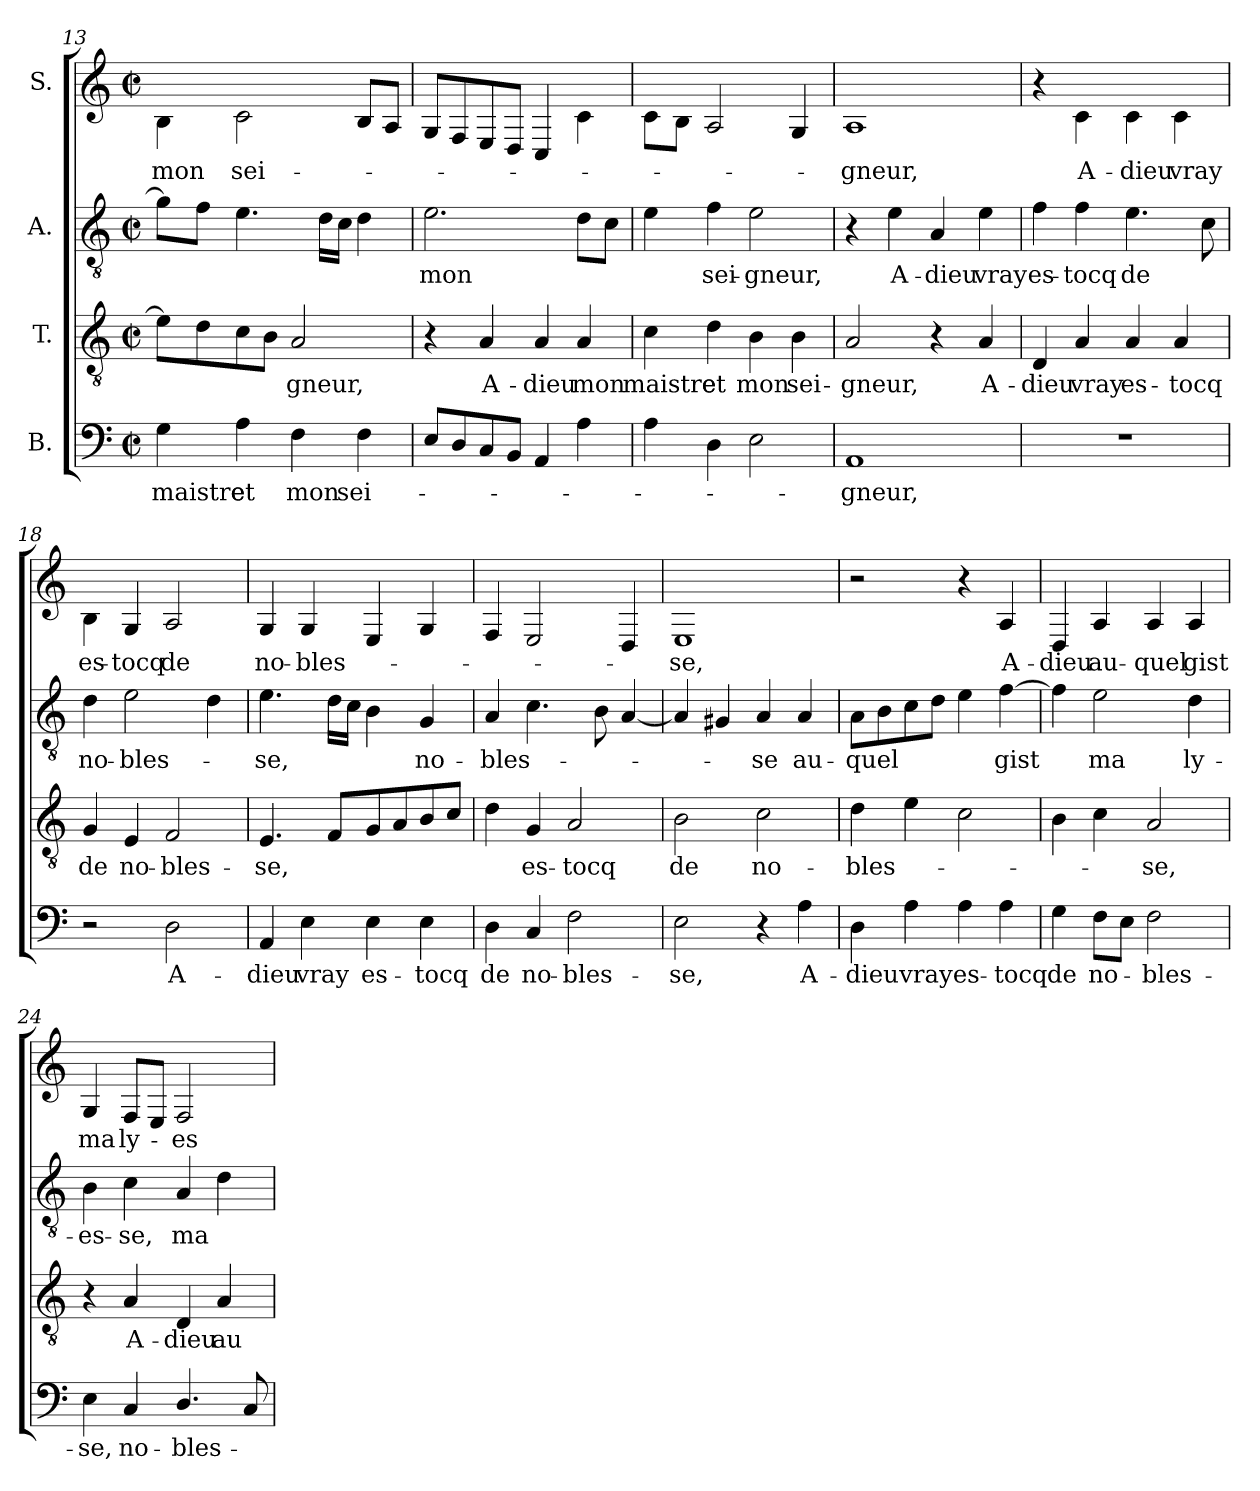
**kern	**text	**kern	**text	**kern	**text	**kern	**text
*part4	*part4	*part3	*part3	*part2	*part2	*part1	*part1
*staff4	*staff4	*staff3	*staff3	*staff2	*staff2	*staff1	*staff1
*I"B.	*	*I"T.	*	*I"A.	*	*I"S.	*
*clefF4	*	*clefGv2	*	*clefGv2	*	*clefG2	*
*	*	*ITrd-7c-12	*	*	*	*ITrd-7c-12	*
*k[]	*	*k[]	*	*k[]	*	*k[]	*
*C:	*	*C:	*	*C:	*	*C:	*
*M2/2	*	*M2/2	*	*M2/2	*	*M2/2	*
*met(c|)	*	*met(c|)	*	*met(c|)	*	*met(c|)	*
=13	=13	=13	=13	=13	=13	=13	=13
4G\	maistre	8ee\L]	.	8g\L]	.	4b\	mon
.	.	8dd\	.	8f\J	.	.	.
4A\	et	8cc\	.	4.e\	.	2cc\	sei-
.	.	8b\J	.	.	.	.	.
4F\	mon	2a/	-gneur,	.	.	.	.
.	.	.	.	16d\LL	.	.	.
.	.	.	.	16c\JJ	.	.	.
4F\	sei-	.	.	4d\	.	8b/L	.
.	.	.	.	.	.	8a/J	.
=14	=14	=14	=14	=14	=14	=14	=14
8E/L	.	4r	.	2.e\	mon	8g/L	.
8D/	.	.	.	.	.	8f/	.
8C/	.	4a/	A-	.	.	8e/	.
8BB/J	.	.	.	.	.	8d/J	.
4AA/	.	4a/	-dieu	.	.	4c/	.
4A\	.	4a/	mon	8d\L	.	4cc\	.
.	.	.	.	8c\J	.	.	.
=15	=15	=15	=15	=15	=15	=15	=15
4A\	.	4cc\	maistre	4e\	.	8cc\L	.
.	.	.	.	.	.	8b\J	.
4D\	.	4dd\	et	4f\	sei-	2a/	.
2E\	.	4b\	mon	2e\	-gneur,	.	.
.	.	4b\	sei-	.	.	4g/	.
!!LO:PB:g=z
=16	=16	=16	=16	=16	=16	=16	=16
1AA	-gneur,	2a/	-gneur,	4r	.	1a	-gneur,
.	.	.	.	4e\	A-	.	.
.	.	4r	.	4A/	-dieu	.	.
.	.	4a/	A-	4e\	vray	.	.
=17	=17	=17	=17	=17	=17	=17	=17
1rF	.	4d/	-dieu	4f\	es-	4r	.
.	.	4a/	vray	4f\	-tocq	4cc\	A-
.	.	4a/	es-	4.e\	de	4cc\	-dieu
.	.	4a/	-tocq	.	.	4cc\	vray
.	.	.	.	8c\	.	.	.
=18	=18	=18	=18	=18	=18	=18	=18
2r	.	4g/	de	4d\	no-	4b\	es-
.	.	4e/	no-	2e\	-bles-	4g/	-tocq
2D\	A-	2f/	-bles-	.	.	2a/	de
.	.	.	.	4d\	.	.	.
=19	=19	=19	=19	=19	=19	=19	=19
4AA/	-dieu	4.e/	-se,	4.e\	-se,	4g/	no-
4E\	vray	.	.	.	.	4g/	-bles-
.	.	8f/L	.	16d\LL	.	.	.
.	.	.	.	16c\JJ	.	.	.
4E\	es-	8g/	.	4B\	.	4e/	.
.	.	8a/	.	.	.	.	.
4E\	-tocq	8b/	.	4G/	no-	4g/	.
.	.	8cc/J	.	.	.	.	.
=20	=20	=20	=20	=20	=20	=20	=20
4D\	de	4dd\	.	4A/	-bles-	4f/	.
4C/	no-	4g/	es-	4.c\	.	2e/	.
2F\	-bles-	2a/	-tocq	.	.	.	.
.	.	.	.	8B\	.	.	.
.	.	.	.	[4A/	.	4d/	.
!!LO:LB:g=z
=21	=21	=21	=21	=21	=21	=21	=21
2E\	-se,	2b\	de	4A/]	.	1e	-se,
.	.	.	.	4G#X/	.	.	.
4r	.	2cc\	no-	4A/	-se	.	.
4A\	A-	.	.	4A/	au-	.	.
=22	=22	=22	=22	=22	=22	=22	=22
4D\	-dieu	4dd\	-bles-	8A\L	-quel	2r	.
.	.	.	.	8B\	.	.	.
4A\	vray	4ee\	.	8c\	.	.	.
.	.	.	.	8d\J	.	.	.
4A\	es-	2cc\	.	4e\	.	4r	.
4A\	-tocq	.	.	[4f\	gist	4a/	A-
=23	=23	=23	=23	=23	=23	=23	=23
4G\	de	4b\	.	4f\]	.	4d/	-dieu
8F\L	no-	4cc\	.	2e\	ma	4a/	au-
8E\J	.	.	.	.	.	.	.
2F\	-bles-	2a/	-se,	.	.	4a/	-quel
.	.	.	.	4d\	ly-	4a/	gist
=24	=24	=24	=24	=24	=24	=24	=24
4E\	-se,	4r	.	4B\	-es-	4g/	ma
4C/	no-	4a/	A-	4c\	-se,	8f/L	ly-
.	.	.	.	.	.	8e/J	.
4.D/	-bles-	4d/	-dieu	4A/	ma	2f/	-es-
.	.	4a/	au-	4d\	.	.	.
8C/	.	.	.	.	.	.	.
=	=	=	=	=	=	=	=
*-	*-	*-	*-	*-	*-	*-	*-
